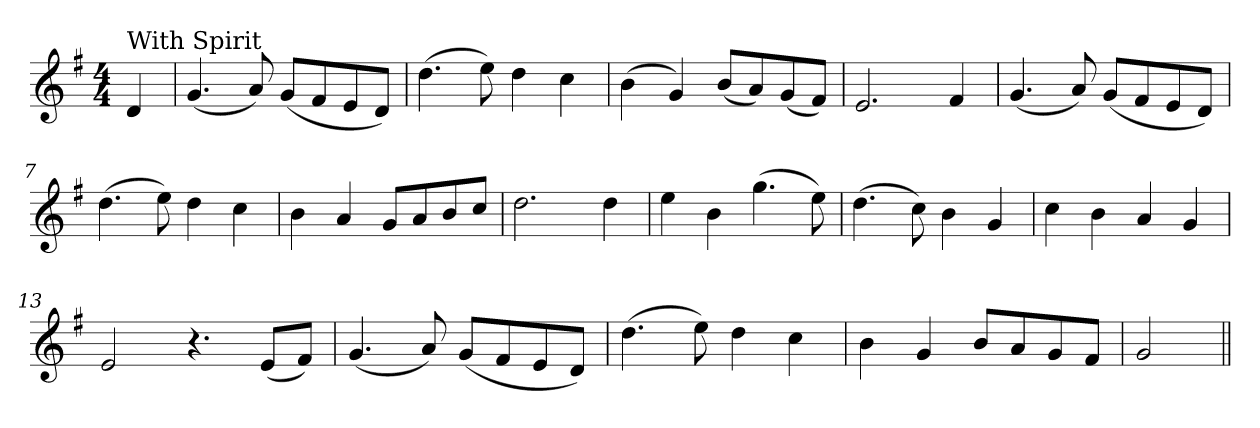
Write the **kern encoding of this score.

**kern
*part1
*staff1
*clefG2
*k[f#]
*G:
*M4/4
=1
!LO:TX:a:t=With Spirit
4d/
=2
(<4.g/
8a/)
(<8g/L
8f#/
8e/
8d/J)
=3
(>4.dd\
8ee\)
4dd\
4cc\
=4
(>4b\
4g/)
(<8b/L
8a/)
(<8g/
8f#/J)
=5
2.e/
4f#/
=6
(<4.g/
8a/)
(<8g/L
8f#/
8e/
8d/J)
=7
(>4.dd\
8ee\)
4dd\
4cc\
=8
4b\
4a/
8g/L
8a/
8b/
8cc/J
=9
2.dd\
4dd\
!!LO:LB:g=z
=10
4ee\
4b\
(>4.gg\
8ee\)
=11
(>4.dd\
8cc\)
4b\
4g/
=12
4cc\
4b\
4a/
4g/
=13
2e/
4.r
(<8e/L
8f#/J)
=14
(<4.g/
8a/)
(<8g/L
8f#/
8e/
8d/J)
=15
(>4.dd\
8ee\)
4dd\
4cc\
=16
4b\
4g/
8b/L
8a/
8g/
8f#/J
=17
2g/
=||
*-
